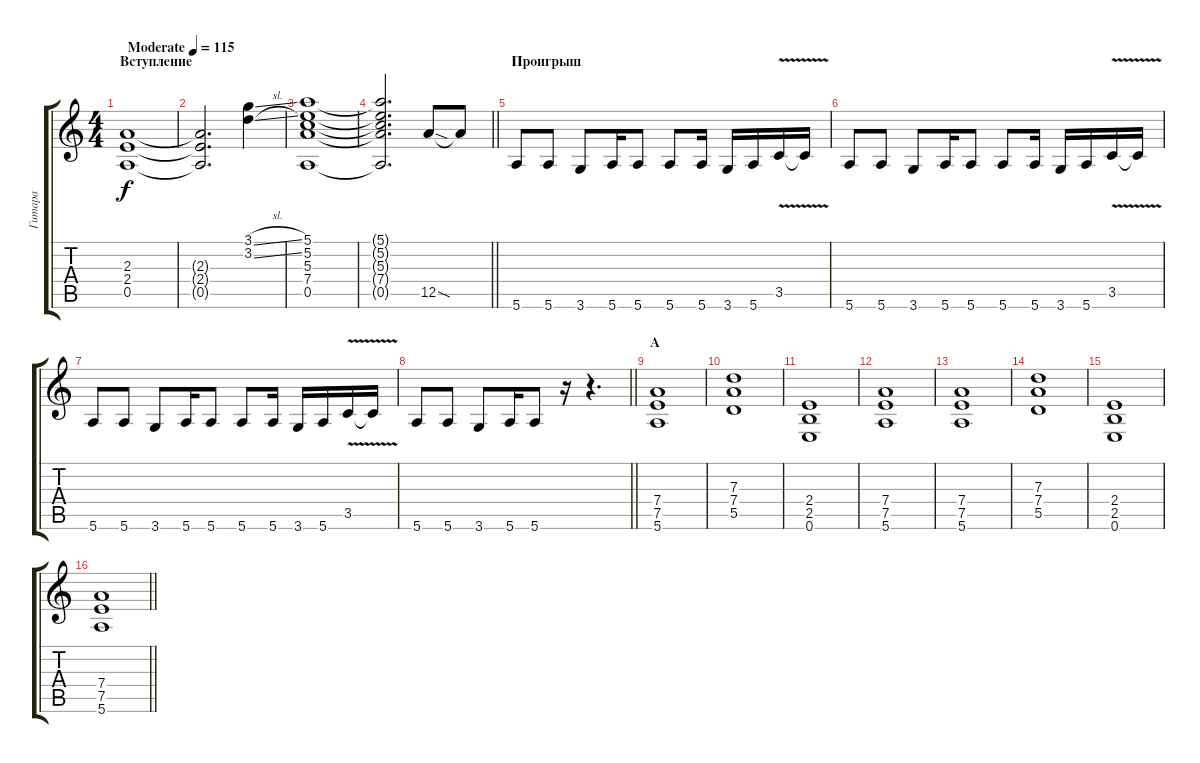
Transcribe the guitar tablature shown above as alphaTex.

\track ("Гитара" "Гитара") {instrument distortionguitar}
\staff {score tabs}
\tuning (E4 B3 G3 D3 A2 E2) {hide}
\ts (4 4)
\section ("" "Вступление")
\tempo (115 "Moderate")
\clef g2
\ks aminor
(2.3 2.4 0.5).1{dy f instrument distortionguitar} |
(2.3{t} 2.4{t} 0.5{t}).2{d volume 8} (3.1{sl} 3.2{sl}).4{volume 12} |
(5.1 5.2 5.3 7.4 0.5).1 |
\barLineRight lightlight
(5.1{t} 5.2{t} 5.3{t} 7.4{t} 0.5{t}).2{d volume 8} 12.5{sod}.8{volume 13} 12.5{t}.8 |
\section ("" "Проигрыш")
5.6.8 5.6.8 3.6.8 5.6.16 5.6.8 5.6.8 5.6.16 3.6.16 5.6.16 3.5{v}.16 3.5{t}.16 |
5.6.8 5.6.8 3.6.8 5.6.16 5.6.8 5.6.8 5.6.16 3.6.16 5.6.16 3.5{v}.16 3.5{t}.16 |
5.6.8 5.6.8 3.6.8 5.6.16 5.6.8 5.6.8 5.6.16 3.6.16 5.6.16 3.5{v}.16 3.5{t}.16 |
\barLineRight lightlight
5.6.8 5.6.8 3.6.8 5.6.16 5.6.8 r.16 r.4{d} |
\section ("" "A")
(7.4 7.5 5.6).1 |
(7.3 7.4 5.5).1 |
(2.4 2.5 0.6).1 |
(7.4 7.5 5.6).1 |
(7.4 7.5 5.6).1 |
(7.3 7.4 5.5).1 |
(2.4 2.5 0.6).1 |
\barLineRight lightlight
(7.4 7.5 5.6).1
